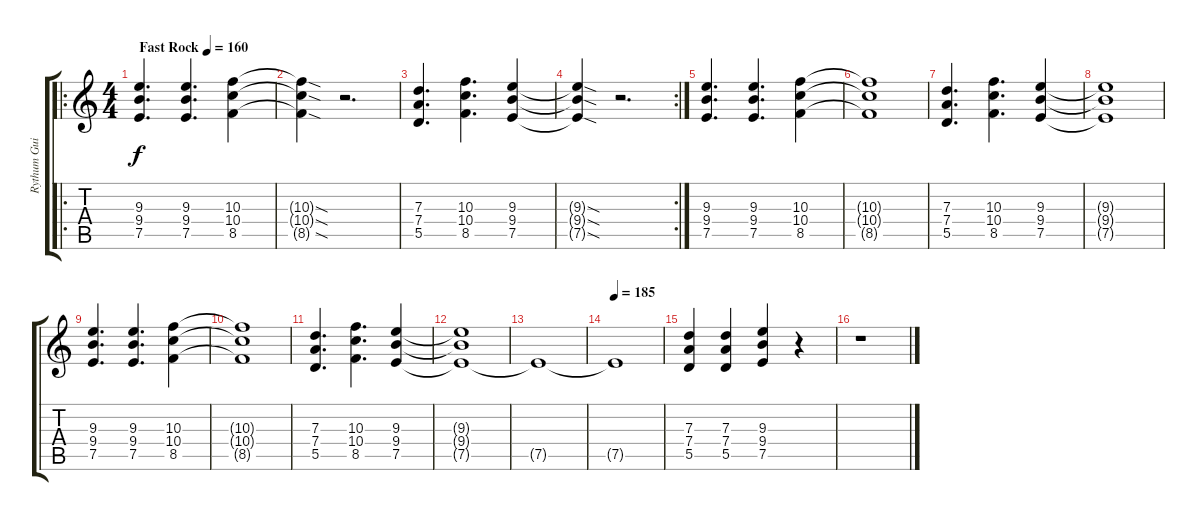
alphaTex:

\track ("Rythum Guitar" "Rythum Gui") {instrument overdrivenguitar}
\staff {score tabs}
\tuning (E4 B3 G3 D3 A2 E2) {hide}
\ro
\ts (4 4)
\tempo (160 "Fast Rock")
\clef g2
\ks c
(9.3 9.4 7.5).4{d dy f instrument overdrivenguitar} (9.3 9.4 7.5).4{d} (10.3 10.4 8.5).4 |
(10.3{sod t} 10.4{sod t} 8.5{sod t}).4 r.2{d} |
(7.3 7.4 5.5).4{d} (10.3 10.4 8.5).4{d} (9.3 9.4 7.5).4 |
\rc 2
(9.3{sod t} 9.4{sod t} 7.5{sod t}).4 r.2{d} |
(9.3 9.4 7.5).4{d} (9.3 9.4 7.5).4{d} (10.3 10.4 8.5).4 |
(10.3{t} 10.4{t} 8.5{t}).1 |
(7.3 7.4 5.5).4{d} (10.3 10.4 8.5).4{d} (9.3 9.4 7.5).4 |
(9.3{t} 9.4{t} 7.5{t}).1 |
(9.3 9.4 7.5).4{d} (9.3 9.4 7.5).4{d} (10.3 10.4 8.5).4 |
(10.3{t} 10.4{t} 8.5{t}).1 |
(7.3 7.4 5.5).4{d} (10.3 10.4 8.5).4{d} (9.3 9.4 7.5).4 |
(9.3{t} 9.4{t} 7.5{t}).1 |
7.5{t}.1 |
\tempo 185
7.5{t}.1 |
(7.3 7.4 5.5).4 (7.3 7.4 5.5).4 (9.3 9.4 7.5).4 r.4 |
r.1
